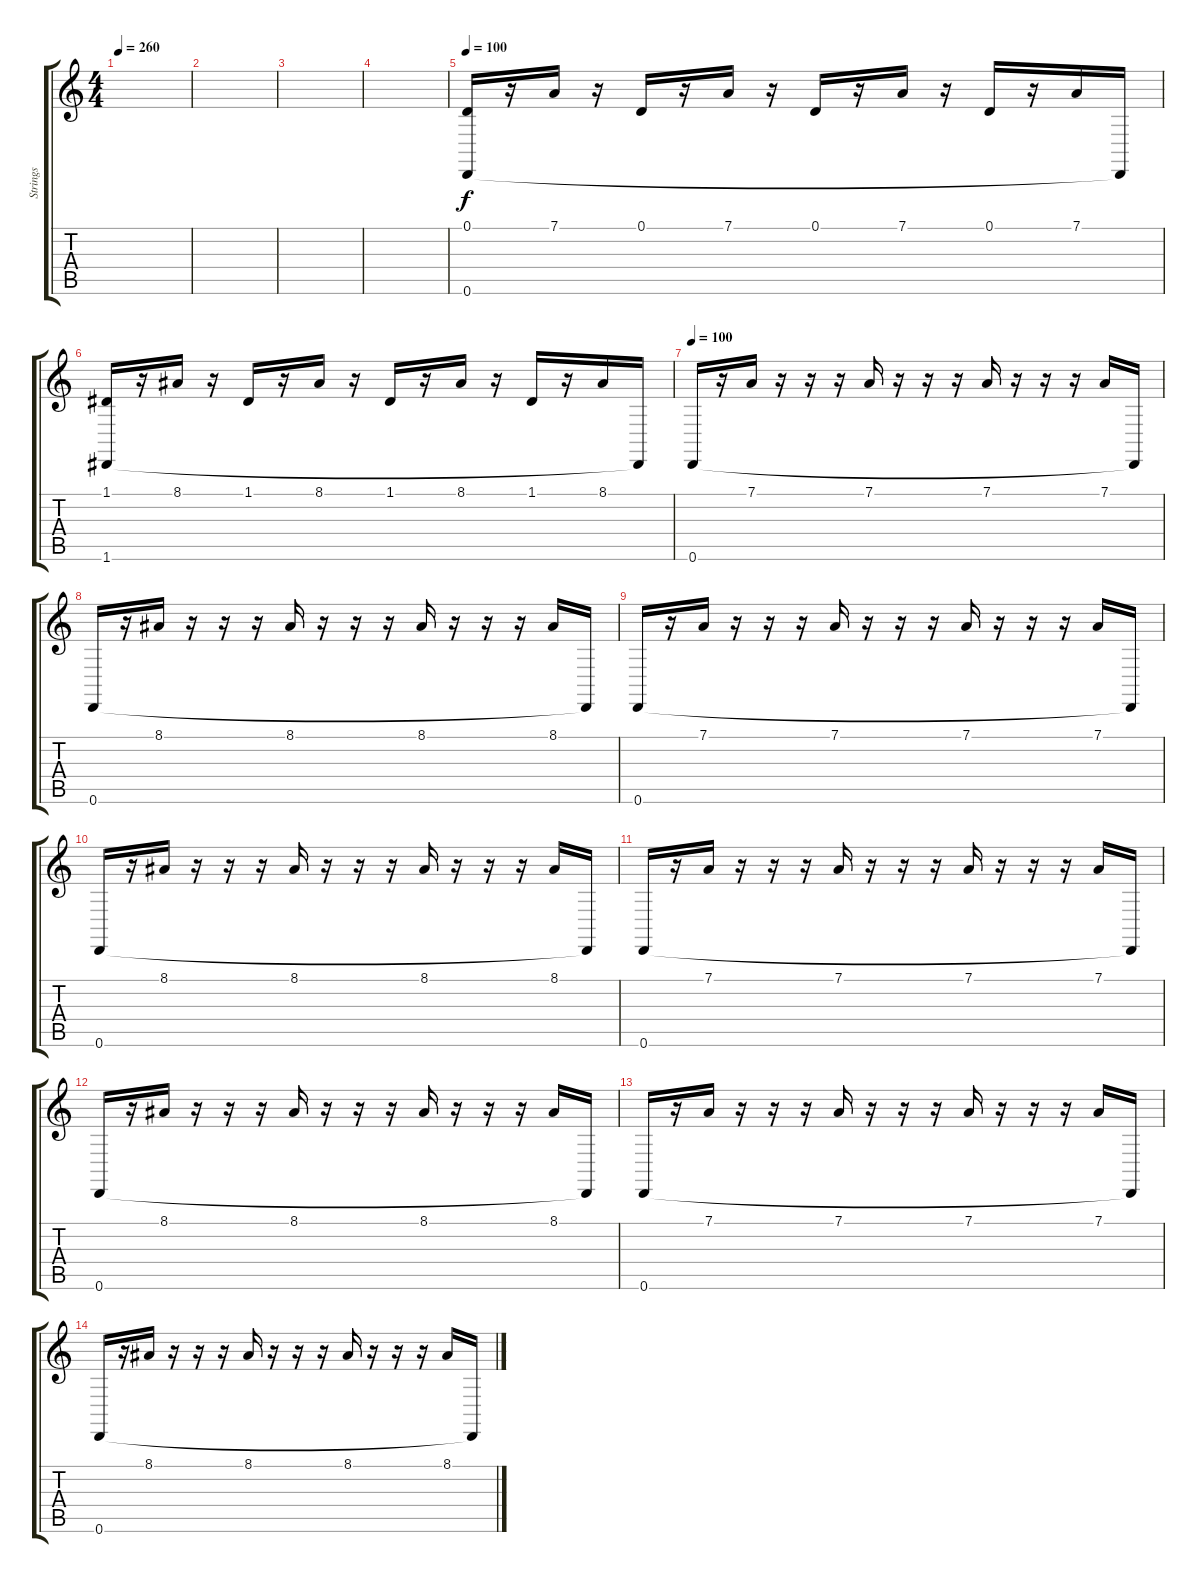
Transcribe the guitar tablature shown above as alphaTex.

\track ("Strings" "Strings") {instrument stringensemble1}
\staff {score tabs}
\tuning (D4 A3 F3 C3 G2 D2) {hide}
\ts (4 4)
\tempo 260
\clef g2
\ks c
|
|
|
|
\tempo 100
(0.1 0.6).16{volume 13 instrument stringensemble1} r.16 7.1.16 r.16 0.1.16 r.16 7.1.16 r.16 0.1.16 r.16 7.1.16 r.16 0.1.16 r.16 7.1.16 0.6{t}.16 |
(1.1 1.6).16 r.16 8.1.16 r.16 1.1.16 r.16 8.1.16 r.16 1.1.16 r.16 8.1.16 r.16 1.1.16 r.16 8.1.16 1.6{t}.16 |
\tempo 100
0.6.16{volume 12} r.16 7.1.16 r.16 r.16 r.16 7.1.16 r.16 r.16 r.16 7.1.16 r.16 r.16 r.16 7.1.16 0.6{t}.16 |
0.6.16 r.16 8.1.16 r.16 r.16 r.16 8.1.16 r.16 r.16 r.16 8.1.16 r.16 r.16 r.16 8.1.16 0.6{t}.16 |
0.6.16 r.16 7.1.16 r.16 r.16 r.16 7.1.16 r.16 r.16 r.16 7.1.16 r.16 r.16 r.16 7.1.16 0.6{t}.16 |
0.6.16 r.16 8.1.16 r.16 r.16 r.16 8.1.16 r.16 r.16 r.16 8.1.16 r.16 r.16 r.16 8.1.16 0.6{t}.16 |
0.6.16 r.16 7.1.16 r.16 r.16 r.16 7.1.16 r.16 r.16 r.16 7.1.16 r.16 r.16 r.16 7.1.16 0.6{t}.16 |
0.6.16 r.16 8.1.16 r.16 r.16 r.16 8.1.16 r.16 r.16 r.16 8.1.16 r.16 r.16 r.16 8.1.16 0.6{t}.16 |
0.6.16 r.16 7.1.16 r.16 r.16 r.16 7.1.16 r.16 r.16 r.16 7.1.16 r.16 r.16 r.16 7.1.16 0.6{t}.16 |
0.6.16 r.16 8.1.16 r.16 r.16 r.16 8.1.16 r.16 r.16 r.16 8.1.16 r.16 r.16 r.16 8.1.16 0.6{t}.16
